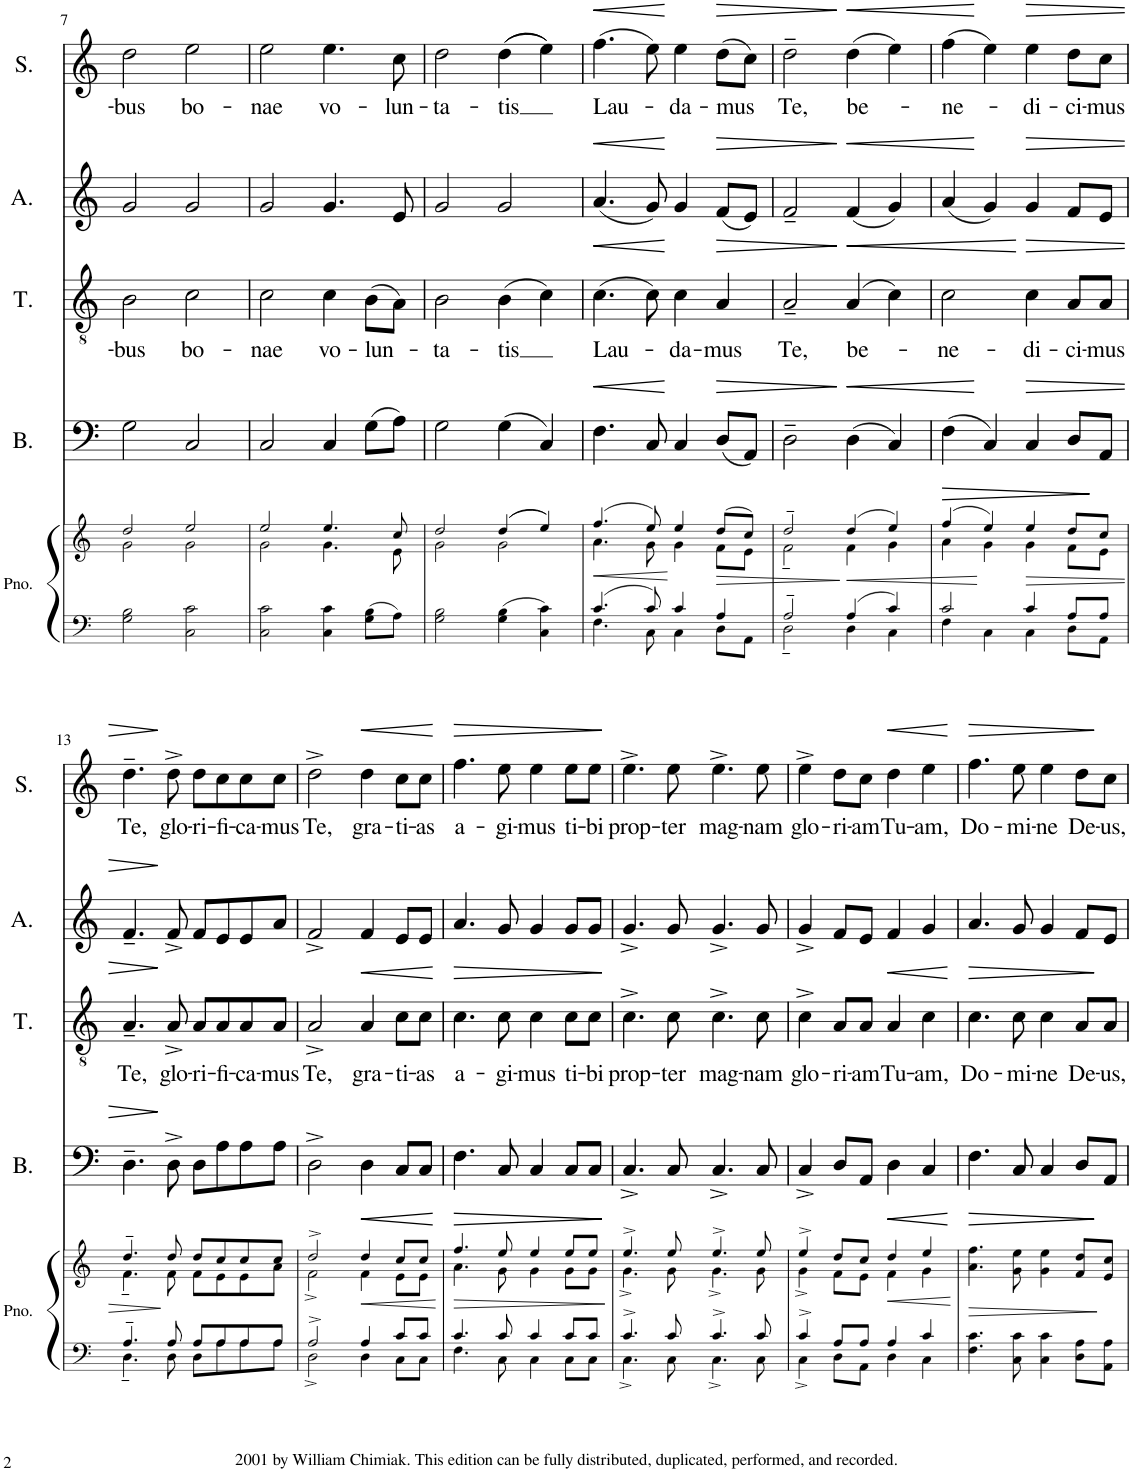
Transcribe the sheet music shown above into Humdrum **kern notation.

**kern	**kern	**dynam	**kern	**dynam	**kern	**text	**dynam	**kern	**dynam	**kern	**text	**dynam
*part5	*part5	*part5	*part4	*part4	*part3	*part3	*part3	*part2	*part2	*part1	*part1	*part1
*staff6	*staff5	*staff5/6	*staff4	*staff4	*staff3	*staff3	*staff3	*staff2	*staff2	*staff1	*staff1	*staff1
*I"Piano (for  rehearsal  only)	*	*	*I"Bass	*	*I"Tenor	*	*	*I"Alto	*	*I"Soprano	*	*
*I'Pno.	*	*	*I'B.	*	*I'T.	*	*	*I'A.	*	*I'S.	*	*
!!LO:PB:g=z
*clefF4	*clefG2	*	*clefF4	*	*clefGv2	*	*	*clefG2	*	*clefG2	*	*
*k[]	*k[]	*	*k[]	*	*k[]	*	*	*k[]	*	*k[]	*	*
*M4/4	*M4/4	*	*M4/4	*	*M4/4	*	*	*M4/4	*	*M4/4	*	*
=7	=7	=7	=7	=7	=7	=7	=7	=7	=7	=7	=7	=7
*	*^	*	*	*	*	*	*	*	*	*	*	*
!	!	!	!	!	!	!	!LO:LY:b	!	!	!	!	!LO:LY:b	!
2G\ 2B\	2dd/	2g\	.	2G\	.	2B\	-bus	.	2g/	.	2dd\	-bus	.
!	!	!	!	!	!	!	!LO:LY:b	!	!	!	!	!LO:LY:b	!
2C\ 2c\	2ee/	2g\	.	2C/	.	2c\	bo-	.	2g/	.	2ee\	bo-	.
=8	=8	=8	=8	=8	=8	=8	=8	=8	=8	=8	=8	=8	=8
!	!	!	!	!	!	!	!LO:LY:b	!	!	!	!	!LO:LY:b	!
2C\ 2c\	2ee/	2g\	.	2C/	.	2c\	-nae	.	2g/	.	2ee\	-nae	.
!	!	!	!	!	!	!	!LO:LY:b	!	!	!	!	!LO:LY:b	!
4C\ 4c\	4.ee/	4.g\	.	4C/	.	4c\	vo-	.	4.g/	.	4.ee\	vo-	.
!	!	!	!	!	!	!	!LO:LY:b	!	!	!	!	!	!
8G\ 8B\L	.	.	.	(8G\L	.	(8B\L	-lun-	.	.	.	.	.	.
!	!	!	!	!	!	!	!	!	!	!	!	!LO:LY:b	!
8A\J	8cc/	8e\	.	8A\J)	.	8A\J)	.	.	8e/	.	8cc\	-lun-	.
=9	=9	=9	=9	=9	=9	=9	=9	=9	=9	=9	=9	=9	=9
!	!	!	!	!	!	!	!LO:LY:b	!	!	!	!	!LO:LY:b	!
2G\ 2B\	2dd/	2g\	.	2G\	.	2B\	-ta-	.	2g/	.	2dd\	-ta-	.
!	!	!	!	!	!	!	!LO:LY:b	!	!	!	!	!LO:LY:b	!
4G\ 4B\	((4dd/	2g\	.	(4G\	.	(4B\	-tis	.	2g/	.	((4dd\	-tis	.
4C\ 4c\	4ee/))	.	.	4C/)	.	4c\)	.	.	.	.	4ee\))	.	.
=10	=10	=10	=10	=10	=10	=10	=10	=10	=10	=10	=10	=10	=10
*^	*	*	*	*	*	*	*	*	*	*	*	*	*
!	!	!	!	!	!	!LO:HP:b	!	!LO:LY:b	!LO:HP:b	!	!LO:HP:b	!	!LO:LY:b	!LO:HP:b
4.c/	4.F\	(4.ff/	4.a\	.	4.F\	<	(4.c\	Lau-	<	(4.a/	<	(4.ff\	Lau-	<
8c/	8C\	8ee/)	8g\	.	8C/	.	8c\)	.	.	8g/)	.	8ee\)	.	.
!	!	!	!	!	!	!	!	!LO:LY:b	!	!	!	!	!LO:LY:b	!
4c/	4C\	4ee/	4g\	.	4C/	[	4c\	-da-	[	4g/	[	4ee\	-da-	[
!	!	!	!	!	!	!LO:HP:b	!	!LO:LY:b	!LO:HP:b	!	!LO:HP:b	!	!LO:LY:b	!LO:HP:b
4A/	8D\L	(8dd/L	8f\L	.	(8D/L	>	4A/	-mus	>	(8f/L	>	(8dd\L	-mus	>
.	8AA\J	8cc/J)	8e\J	.	8AA/J)	.	.	.	.	8e/J)	.	8cc\J)	.	.
=11	=11	=11	=11	=11	=11	=11	=11	=11	=11	=11	=11	=11	=11	=11
!	!	!	!	!	!	!	!	!LO:LY:b	!	!	!	!	!LO:LY:b	!
2A~/	2D~\	2dd~/	2f~\	.	2D~\	.	2A~/	Te,	.	2f~/	.	2dd~\	Te,	.
!	!	!	!	!	!	!LO:HP:n=1:b	!	!LO:LY:b	!LO:HP:n=1:b	!	!LO:HP:n=1:b	!	!LO:LY:b	!LO:HP:n=1:b
4A/	4D\	(4dd/	4f\	.	(4D\	] <	(4A/	be-	] <	(4f/	] <	(4dd\	be-	] <
4c/	4C\	4ee/)	4g\	.	4C/)	.	4c\)	.	.	4g/)	.	4ee\)	.	.
=12	=12	=12	=12	=12	=12	=12	=12	=12	=12	=12	=12	=12	=12	=12
!	!	!	!	!	!	!LO:HP:b	!	!LO:LY:b	!	!	!	!	!LO:LY:b	!
2c/	4F\	(4ff/	4a\	.	(4F\	>	2c\	-ne-	.	(4a/	.	(4ff\	-ne-	.
.	4C\	4ee/)	4g\	.	4C/)	[	.	.	.	4g/)	[	4ee\)	.	[
!	!	!	!	!	!	!LO:HP:b	!	!LO:LY:b	!LO:HP:n=1:b	!	!LO:HP:b	!	!LO:LY:b	!LO:HP:b
4c/	4C\	4ee/	4g\	.	4C/	>	4c\	-di-	[ >	4g/	>	4ee\	-di-	>
!	!	!	!	!	!	!	!	!LO:LY:b	!	!	!	!	!LO:LY:b	!
8A/L	8D\L	8dd/L	8f\L	.	8D/L	.	8A/L	-ci-	.	8f/L	.	8dd\L	-ci-	.
!	!	!	!	!	!	!	!	!LO:LY:b	!	!	!	!	!LO:LY:b	!
8A/J	8AA\J	8cc/J	8e\J	.	8AA/J	]	8A/J	-mus	.	8e/J	.	8cc\J	-mus	.
!!LO:LB:g=z
=13	=13	=13	=13	=13	=13	=13	=13	=13	=13	=13	=13	=13	=13	=13
!	!	!	!	!	!	!	!	!LO:LY:b	!	!	!	!	!LO:LY:b	!
4.A~/	4.D~\	4.dd~/	4.f~\	.	4.D~\	.	4.A~/	Te,	.	4.f~/	.	4.dd~\	Te,	.
!	!	!	!	!	!	!	!	!LO:LY:b	!	!	!	!	!LO:LY:b	!
8A/	8D\	8dd/	8f\	.	8D^\	]	8A^/	glo-	]	8f^/	]	8dd^\	glo-	]
!	!	!	!	!	!	!	!	!LO:LY:b	!	!	!	!	!LO:LY:b	!
8A/L	8D\L	8dd/L	8f\L	.	8D\L	.	8A/L	-ri-	.	8f/L	.	8dd\L	-ri-	.
!	!	!	!	!	!	!	!	!LO:LY:b	!	!	!	!	!LO:LY:b	!
8A/	8A\	8cc/	8e\	.	8A\	.	8A/	-fi-	.	8e/	.	8cc\	-fi-	.
!	!	!	!	!	!	!	!	!LO:LY:b	!	!	!	!	!LO:LY:b	!
8A/	8A\	8cc/	8e\	.	8A\	.	8A/	-ca-	.	8e/	.	8cc\	-ca-	.
!	!	!	!	!	!	!	!	!LO:LY:b	!	!	!	!	!LO:LY:b	!
8A/J	8A\J	8cc/J	8a\J	.	8A\J	.	8A/J	-mus	.	8a/J	.	8cc\J	-mus	.
=14	=14	=14	=14	=14	=14	=14	=14	=14	=14	=14	=14	=14	=14	=14
!	!	!	!	!	!	!	!	!LO:LY:b	!	!	!	!	!LO:LY:b	!
2A^/	2D^\	2dd^/	2f^\	.	2D^\	.	2A^/	Te,	.	2f^/	.	2dd^\	Te,	.
!	!	!	!	!LO:HP:b	!	!LO:HP:b	!	!LO:LY:b	!	!	!LO:HP:b	!	!LO:LY:b	!LO:HP:b
4A/	4D\	4dd/	4f\	<	4D\	<	4A/	gra-	.	4f/	<	4dd\	gra-	<
!	!	!	!	!	!	!	!	!LO:LY:b	!	!	!	!	!LO:LY:b	!
8c/L	8C\L	8cc/L	8e\L	.	8C/L	.	8c\L	-ti-	.	8e/L	.	8cc\L	-ti-	.
!	!	!	!	!	!	!	!	!LO:LY:b	!	!	!	!	!LO:LY:b	!
8c/J	8C\J	8cc/J	8e\J	.	8C/J	.	8c\J	-as	.	8e/J	.	8cc\J	-as	.
*v	*v	*	*	*	*	*	*	*	*	*	*	*	*	*
*	*v	*v	*	*	*	*	*	*	*	*	*	*	*
.	.	[	.	[	.	.	.	.	[	.	.	[
=15	=15	=15	=15	=15	=15	=15	=15	=15	=15	=15	=15	=15
*^	*	*	*	*	*	*	*	*	*	*	*	*
!	!	!	!LO:HP:b	!	!LO:HP:b	!	!LO:LY:b	!	!	!LO:HP:b	!	!LO:LY:b	!LO:HP:b
*	*	*^	*	*	*	*	*	*	*	*	*	*	*
4.c/	4.F\	4.ff/	4.a\	>	4.F\	>	4.c\	a-	.	4.a/	>	4.ff\	a-	>
!	!	!	!	!	!	!	!	!LO:LY:b	!	!	!	!	!LO:LY:b	!
8c/	8C\	8ee/	8g\	.	8C/	.	8c\	-gi-	.	8g/	.	8ee\	-gi-	.
!	!	!	!	!	!	!	!	!LO:LY:b	!	!	!	!	!LO:LY:b	!
4c/	4C\	4ee/	4g\	.	4C/	.	4c\	-mus	.	4g/	.	4ee\	-mus	.
!	!	!	!	!	!	!	!	!LO:LY:b	!	!	!	!	!LO:LY:b	!
8c/L	8C\L	8ee/L	8g\L	.	8C/L	.	8c\L	ti-	.	8g/L	.	8ee\L	ti-	.
!	!	!	!	!	!	!	!	!LO:LY:b	!	!	!	!	!LO:LY:b	!
8c/J	8C\J	8ee/J	8g\J	.	8C/J	.	8c\J	-bi	.	8g/J	.	8ee\J	-bi	.
*v	*v	*	*	*	*	*	*	*	*	*	*	*	*	*
*	*v	*v	*	*	*	*	*	*	*	*	*	*	*
.	.	]	.	]	.	.	.	.	]	.	.	]
=16	=16	=16	=16	=16	=16	=16	=16	=16	=16	=16	=16	=16
*^	*^	*	*	*	*	*	*	*	*	*	*	*
!	!	!	!	!	!	!	!	!LO:LY:b	!	!	!	!	!LO:LY:b	!
4.c^/	4.C^\	4.ee^/	4.g^\	.	4.C^/	.	4.c^\	prop-	.	4.g^/	.	4.ee^\	prop-	.
!	!	!	!	!	!	!	!	!LO:LY:b	!	!	!	!	!LO:LY:b	!
8c/	8C\	8ee/	8g\	.	8C/	.	8c\	-ter	.	8g/	.	8ee\	-ter	.
!	!	!	!	!	!	!	!	!LO:LY:b	!	!	!	!	!LO:LY:b	!
4.c^/	4.C^\	4.ee^/	4.g^\	.	4.C^/	.	4.c^\	mag-	.	4.g^/	.	4.ee^\	mag-	.
!	!	!	!	!	!	!	!	!LO:LY:b	!	!	!	!	!LO:LY:b	!
8c/	8C\	8ee/	8g\	.	8C/	.	8c\	-nam	.	8g/	.	8ee\	-nam	.
=17	=17	=17	=17	=17	=17	=17	=17	=17	=17	=17	=17	=17	=17	=17
!	!	!	!	!	!	!	!	!LO:LY:b	!	!	!	!	!LO:LY:b	!
4c^/	4C^\	4ee^/	4g^\	.	4C^/	.	4c^\	glo-	.	4g^/	.	4ee^\	glo-	.
!	!	!	!	!	!	!	!	!LO:LY:b	!	!	!	!	!LO:LY:b	!
8A/L	8D\L	8dd/L	8f\L	.	8D/L	.	8A/L	-ri-	.	8f/L	.	8dd\L	-ri-	.
!	!	!	!	!	!	!	!	!LO:LY:b	!	!	!	!	!LO:LY:b	!
8A/J	8AA\J	8cc/J	8e\J	.	8AA/J	.	8A/J	-am	.	8e/J	.	8cc\J	-am	.
!	!	!	!	!LO:HP:b	!	!LO:HP:b	!	!LO:LY:b	!	!	!LO:HP:b	!	!LO:LY:b	!LO:HP:b
4A/	4D\	4dd/	4f\	<	4D\	<	4A/	Tu-	.	4f/	<	4dd\	Tu-	<
!	!	!	!	!	!	!	!	!LO:LY:b	!	!	!	!	!LO:LY:b	!
4c/	4C\	4ee/	4g\	.	4C/	.	4c\	-am,	.	4g/	.	4ee\	-am,	.
*v	*v	*	*	*	*	*	*	*	*	*	*	*	*	*
*	*v	*v	*	*	*	*	*	*	*	*	*	*	*
.	.	[	.	[	.	.	.	.	[	.	.	[
=18	=18	=18	=18	=18	=18	=18	=18	=18	=18	=18	=18	=18
!	!	!LO:HP:b	!	!LO:HP:b	!	!LO:LY:b	!	!	!LO:HP:b	!	!LO:LY:b	!LO:HP:b
4.F\ 4.c\	4.a\ 4.ff\	>	4.F\	>	4.c\	Do-	.	4.a/	>	4.ff\	Do-	>
!	!	!	!	!	!	!LO:LY:b	!	!	!	!	!LO:LY:b	!
8C\ 8c\	8g\ 8ee\	.	8C/	.	8c\	-mi-	.	8g/	.	8ee\	-mi-	.
!	!	!	!	!	!	!LO:LY:b	!	!	!	!	!LO:LY:b	!
4C\ 4c\	4g\ 4ee\	.	4C/	.	4c\	-ne	.	4g/	.	4ee\	-ne	.
!	!	!	!	!	!	!LO:LY:b	!	!	!	!	!LO:LY:b	!
8D\ 8A\L	8f/ 8dd/L	.	8D/L	.	8A/L	De-	.	8f/L	.	8dd\L	De-	.
!	!	!	!	!	!	!LO:LY:b	!	!	!	!	!LO:LY:b	!
8AA\ 8A\J	8e/ 8cc/J	]	8AA/J	]	8A/J	-us,	.	8e/J	]	8cc\J	-us,	]
=	=	=	=	=	=	=	=	=	=	=	=	=
*-	*-	*-	*-	*-	*-	*-	*-	*-	*-	*-	*-	*-
